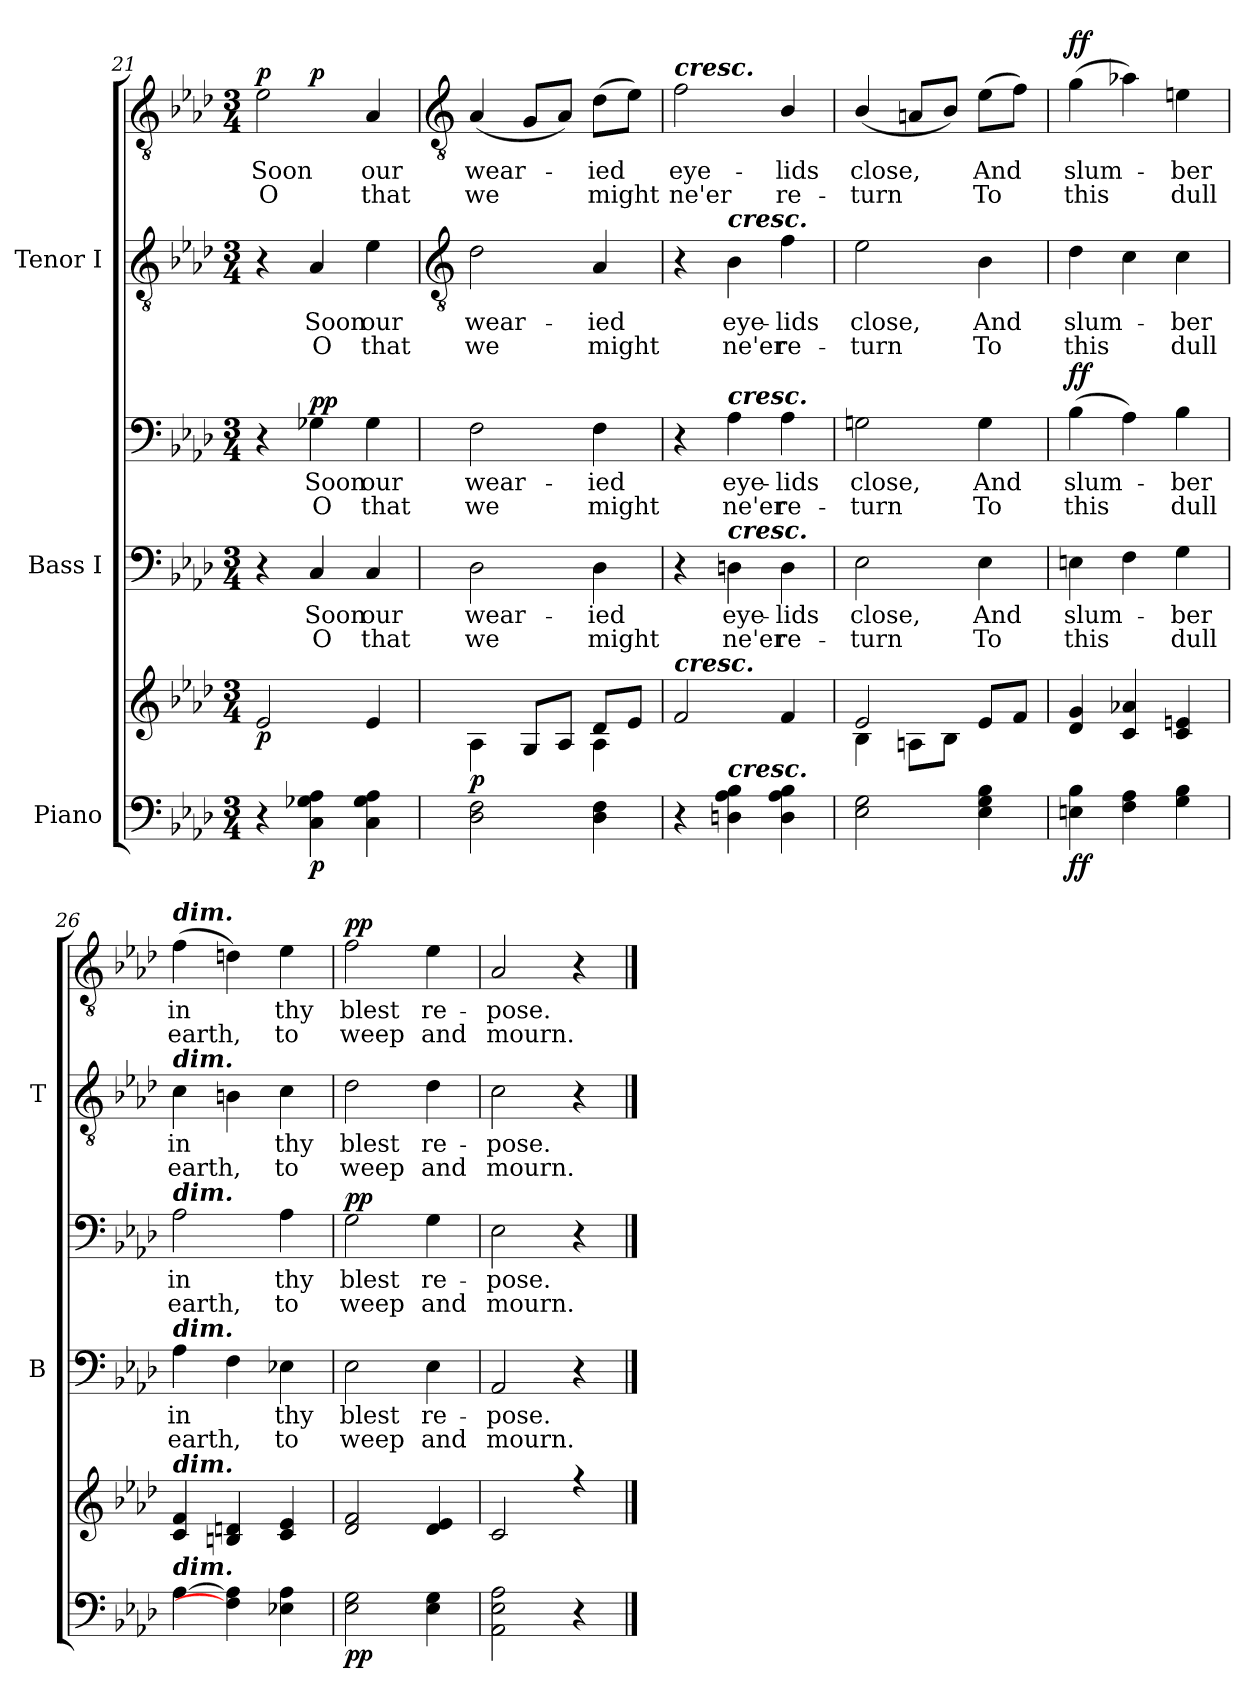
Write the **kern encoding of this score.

**kern	**kern	**dynam	**kern	**text	**text	**kern	**text	**text	**dynam	**kern	**text	**text	**kern	**text	**text	**dynam
*part3	*part3	*part3	*part2	*part2	*part2	*part2	*part2	*part2	*part2	*part1	*part1	*part1	*part1	*part1	*part1	*part1
*staff6	*staff5	*staff5/6	*staff4	*staff4	*staff4	*staff3	*staff3	*staff3	*staff3/4	*staff2	*staff2	*staff2	*staff1	*staff1	*staff1	*staff1/2
*I"Piano	*	*	*I"Bass I	*	*	*	*	*	*	*I"Tenor I	*	*	*	*	*	*
*	*	*	*I'B	*	*	*	*	*	*	*I'T	*	*	*	*	*	*
*clefF4	*clefG2	*	*clefF4	*	*	*clefF4	*	*	*	*clefGv2	*	*	*clefGv2	*	*	*
*k[b-e-a-d-]	*k[b-e-a-d-]	*	*k[b-e-a-d-]	*	*	*k[b-e-a-d-]	*	*	*	*k[b-e-a-d-]	*	*	*k[b-e-a-d-]	*	*	*
*A-:	*A-:	*	*A-:	*	*	*A-:	*	*	*	*A-:	*	*	*A-:	*	*	*
*M3/4	*M3/4	*	*M3/4	*	*	*M3/4	*	*	*	*M3/4	*	*	*M3/4	*	*	*
=21	=21	=21	=21	=21	=21	=21	=21	=21	=21	=21	=21	=21	=21	=21	=21	=21
!	!	!LO:DY:b	!	!	!	!	!	!	!	!	!	!	!	!LO:LY:b	!LO:LY:b	!LO:DY:b
4r	2e-	p	4r	.	.	4r	.	.	.	4r	.	.	2e-\	Soon	O	p
!	!	!LO:DY:b=2	!	!LO:LY:b	!LO:LY:b	!	!LO:LY:b	!LO:LY:b	!LO:DY:b=2	!	!LO:LY:b	!LO:LY:b	!	!	!	!
!	!	!	!	!	!	!	!	!	!LO:DY:n=1:b	!	!	!	!	!	!	!LO:DY:b=2
4C 4G-X 4A-	.	p	4C	Soon	O	4G-X	Soon	O	p p	4A-/	Soon	O	.	.	.	p
!	!	!	!	!LO:LY:b	!LO:LY:b	!	!LO:LY:b	!LO:LY:b	!	!	!LO:LY:b	!LO:LY:b	!	!LO:LY:b	!LO:LY:b	!
4C 4G- 4A-	4e-	.	4C	our	that	4G-	our	that	.	4e-\	our	that	4A-/	our	that	.
!!LO:LB:g=z
=22	=22	=22	=22	=22	=22	=22	=22	=22	=22	=22	=22	=22	=22	=22	=22	=22
*	*	*	*	*	*	*	*	*	*	*clefGv2	*	*	*clefGv2	*	*	*
*	*^	*	*	*	*	*	*	*	*	*	*	*	*	*	*	*
!	!	!	!LO:DY:b	!	!LO:LY:b	!LO:LY:b	!	!LO:LY:b	!LO:LY:b	!	!	!LO:LY:b	!LO:LY:b	!	!LO:LY:b	!LO:LY:b	!
2D- 2F	2ryy	4A-\	p	2D-	wear-	-we	2F	wear-	-we	.	2d-\	wear-	-we	(<4A-/	wear-	we	.
.	.	8G\L	.	.	.	.	.	.	.	.	.	.	.	8G/L	.	.	.
.	.	8A-/J	.	.	.	.	.	.	.	.	.	.	.	8A-/J)	.	.	.
!	!	!	!	!	!LO:LY:b	!LO:LY:b	!	!LO:LY:b	!LO:LY:b	!	!	!LO:LY:b	!LO:LY:b	!	!LO:LY:b	!LO:LY:b	!
4D- 4F	8d-/L	4A-\	.	4D-	ied	might	4F	ied	might	.	4A-/	ied	might	(>8d-\L	ied	might	.
.	8e-/J	.	.	.	.	.	.	.	.	.	.	.	.	8e-\J)	.	.	.
=23	=23	=23	=23	=23	=23	=23	=23	=23	=23	=23	=23	=23	=23	=23	=23	=23	=23
!	!	!	!	!	!	!	!	!	!	!	!	!	!	!LO:TX:a:Bi:t=cresc.	!	!	!
!	!LO:TX:a:Bi:t=cresc.	!	!	!	!	!	!	!	!	!	!	!	!	!	!	!	!
!	!	!	!	!	!	!	!	!	!	!	!	!	!	!	!LO:LY:b	!LO:LY:b	!
4r	2f/	2.ryy	.	4r	.	.	4r	.	.	.	4r	.	.	2f\	eye-	-ne'er	.
!	!	!	!	!	!	!	!	!	!	!	!LO:TX:a:Bi:t=cresc.	!	!	!	!	!	!
!	!	!	!	!	!	!	!LO:TX:a:Bi:t=cresc.	!	!	!	!	!	!	!	!	!	!
!	!	!	!	!LO:TX:a:Bi:t=cresc.	!	!	!	!	!	!	!	!	!	!	!	!	!
!LO:TX:a:Bi:t=cresc.	!	!	!	!	!	!	!	!	!	!	!	!	!	!	!	!	!
!	!	!	!	!	!LO:LY:b	!LO:LY:b	!	!LO:LY:b	!LO:LY:b	!	!	!LO:LY:b	!LO:LY:b	!	!	!	!
4Dn 4A- 4B-	.	.	.	4Dn	-eye-	-ne'er	4A-	eye-	-ne'er	.	4B-\	-eye-	-ne'er	.	.	.	.
!	!	!	!	!	!LO:LY:b	!LO:LY:b	!	!LO:LY:b	!LO:LY:b	!	!	!LO:LY:b	!LO:LY:b	!	!LO:LY:b	!LO:LY:b	!
4D 4A- 4B-	4f/	.	.	4D	lids	re-	4A-	lids	re-	.	4f\	lids	re-	4B-/	lids	re-	.
=24	=24	=24	=24	=24	=24	=24	=24	=24	=24	=24	=24	=24	=24	=24	=24	=24	=24
!	!	!	!	!	!LO:LY:b	!LO:LY:b	!	!LO:LY:b	!LO:LY:b	!	!	!LO:LY:b	!LO:LY:b	!	!LO:LY:b	!LO:LY:b	!
2E- 2G	2e-	4B-\	.	2E-	close,	turn	2Gn	-close,	turn	.	2e-\	close,	turn	(<4B-/	-close,	turn	.
.	.	8An\L	.	.	.	.	.	.	.	.	.	.	.	8An/L	.	.	.
.	.	8B-\J	.	.	.	.	.	.	.	.	.	.	.	8B-/J)	.	.	.
!	!	!	!	!	!LO:LY:b	!LO:LY:b	!	!LO:LY:b	!LO:LY:b	!	!	!LO:LY:b	!LO:LY:b	!	!LO:LY:b	!LO:LY:b	!
4E- 4G 4B-	8e-/L	4ryy	.	4E-	And	To	4G	And	To	.	4B-\	And	To	(>8e-\L	And	To	.
.	8f/J	.	.	.	.	.	.	.	.	.	.	.	.	8f\J)	.	.	.
=25	=25	=25	=25	=25	=25	=25	=25	=25	=25	=25	=25	=25	=25	=25	=25	=25	=25
!	!	!LO:N:vis=1	!LO:DY:b=2	!	!LO:LY:b	!LO:LY:b	!	!LO:LY:b	!LO:LY:b	!	!	!LO:LY:b	!LO:LY:b	!	!LO:LY:b	!LO:LY:b	!
!	!	!	!LO:DY:n=1:b	!	!	!	!	!	!	!LO:DY:b=2	!	!	!	!	!	!	!
!	!	!	!	!	!	!	!	!	!	!LO:DY:n=1:b	!	!	!	!	!	!	!LO:DY:b=2
!	!	!	!	!	!	!	!	!	!	!	!	!	!	!	!	!	!LO:DY:n=1:b
4En 4B-	4d-/ 4g/	2.ryy	f f	4En	slum-	this	(>4B-	slum-	this	f f	4d-\	slum-	this	(>4g\	slum-	this	f f
4F 4A-	4c/ 4a-X/	.	.	4F	.	.	4A-)	.	.	.	4c\	.	.	4a-X\)	.	.	.
!	!	!	!	!	!LO:LY:b	!LO:LY:b	!	!LO:LY:b	!LO:LY:b	!	!	!LO:LY:b	!LO:LY:b	!	!LO:LY:b	!LO:LY:b	!
4G 4B-	4c/ 4en/	.	.	4G	ber	dull	4B-	ber	dull	.	4c\	ber	dull	4en\	ber	dull	.
=26	=26	=26	=26	=26	=26	=26	=26	=26	=26	=26	=26	=26	=26	=26	=26	=26	=26
!	!	!	!	!	!	!	!	!	!	!	!	!	!	!LO:TX:a:Bi:t=dim.	!	!	!
!	!	!	!	!	!	!	!	!	!	!	!LO:TX:a:Bi:t=dim.	!	!	!	!	!	!
!	!	!	!	!	!	!	!LO:TX:a:Bi:t=dim.	!	!	!	!	!	!	!	!	!	!
!	!	!	!	!LO:TX:a:Bi:t=dim.	!	!	!	!	!	!	!	!	!	!	!	!	!
!	!LO:TX:a:Bi:t=dim.	!	!	!	!	!	!	!	!	!	!	!	!	!	!	!	!
!LO:TX:a:Bi:t=dim.	!	!	!	!	!	!	!	!	!	!	!	!	!	!	!	!	!
!	!	!LO:N:vis=1	!	!	!LO:LY:b	!LO:LY:b	!	!LO:LY:b	!LO:LY:b	!	!	!LO:LY:b	!LO:LY:b	!	!LO:LY:b	!LO:LY:b	!
[4A-	4c/ 4f/	2.ryy	.	4A-	in	earth,	2A-	in	earth,	.	4c\	in	earth,	(>4f\	in	earth,	.
4F] 4A-]	4Bn/ 4dn/	.	.	4F	.	.	.	.	.	.	4Bn\	.	.	4dn\)	.	.	.
!	!	!	!	!	!LO:LY:b	!LO:LY:b	!	!LO:LY:b	!LO:LY:b	!	!	!LO:LY:b	!LO:LY:b	!	!LO:LY:b	!LO:LY:b	!
4E-X 4A-	4c/ 4e-/	.	.	4E-X	thy	to	4A-	thy	to	.	4c\	thy	to	4e-\	thy	to	.
=27	=27	=27	=27	=27	=27	=27	=27	=27	=27	=27	=27	=27	=27	=27	=27	=27	=27
!	!	!LO:N:vis=1	!LO:DY:b=2	!	!LO:LY:b	!LO:LY:b	!	!LO:LY:b	!LO:LY:b	!	!	!LO:LY:b	!LO:LY:b	!	!LO:LY:b	!LO:LY:b	!
!	!	!	!LO:DY:n=1:b	!	!	!	!	!	!	!LO:DY:b=2	!	!	!	!	!	!	!
!	!	!	!	!	!	!	!	!	!	!LO:DY:n=1:b	!	!	!	!	!	!	!LO:DY:b=2
!	!	!	!	!	!	!	!	!	!	!	!	!	!	!	!	!	!LO:DY:n=1:b
2E- 2G	2d-/ 2f/	2.ryy	p p	2E-	blest	weep	2G	blest	weep	p p	2d-\	blest	weep	2f\	blest	weep	p p
!	!	!	!	!	!LO:LY:b	!LO:LY:b	!	!LO:LY:b	!LO:LY:b	!	!	!LO:LY:b	!LO:LY:b	!	!LO:LY:b	!LO:LY:b	!
4E- 4G	4d-/ 4e-/	.	.	4E-	re-	-and	4G	re-	-and	.	4d-\	re-	-and	4e-\	re-	-and	.
=28	=28	=28	=28	=28	=28	=28	=28	=28	=28	=28	=28	=28	=28	=28	=28	=28	=28
!	!	!LO:N:vis=1	!	!	!LO:LY:b	!LO:LY:b	!	!LO:LY:b	!LO:LY:b	!	!	!LO:LY:b	!LO:LY:b	!	!LO:LY:b	!LO:LY:b	!
2AA- 2E- 2A-	2c/	2.ryy	.	2AA-	pose.	mourn.	2E-	pose.	mourn.	.	2c\	pose.	mourn.	2A-/	pose.	mourn.	.
4r	4r	.	.	4r	.	.	4r	.	.	.	4r	.	.	4r	.	.	.
*	*v	*v	*	*	*	*	*	*	*	*	*	*	*	*	*	*	*
==	==	==	==	==	==	==	==	==	==	==	==	==	==	==	==	==
*-	*-	*-	*-	*-	*-	*-	*-	*-	*-	*-	*-	*-	*-	*-	*-	*-
